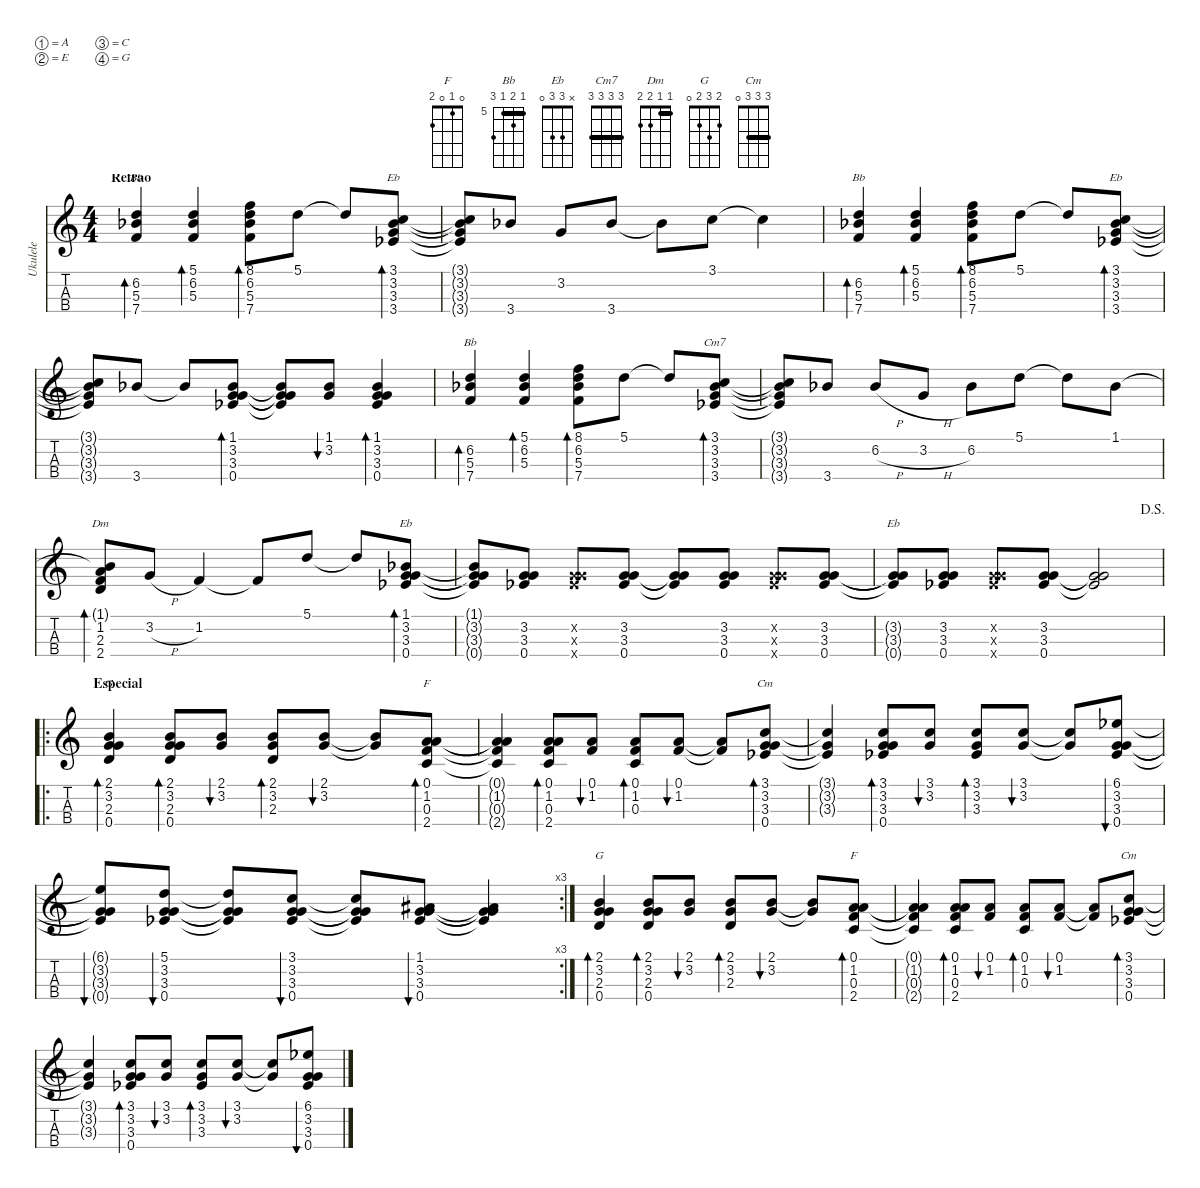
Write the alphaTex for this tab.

\defaultSystemsLayout 4
\hideDynamics
\bracketExtendMode nobrackets
\otherSystemsTrackNameOrientation horizontal
\defaultBarNumberDisplay Hide
\track ("Ukulele" "Ukulele") {defaultSystemsLayout 4 instrument acousticguitarnylon}
\staff {score tabs}
\tuning (A4 E4 C4 G4)
\displaytranspose 0
\chord ("F" 0 1 0 2)
\chord ("Bb" 5 6 5 7) {firstfret 5 barre 5}
\chord ("Eb" 3 3 3 3) {barre (3 3 3)}
\chord ("Cm7" 3 3 3 3) {barre (3 3 3)}
\chord ("Dm" 1 1 2 2) {barre 1}
\chord ("Eb" 1 3 3 0)
\chord ("Eb" x 3 3 0) {showfingering false}
\chord ("G" 2 3 2 0)
\chord ("Cm" 3 3 3 0) {barre (3 3)}
\ts (4 4)
\section ("" "Refrão")
\tempo (100 hide)
\clef g2
\ks c
(5.3 6.2{acc b} 7.4).4{bd 51 ch "Bb" dy mf beam Up} (5.1 6.2{acc b} 5.3).4{bd 50 beam Up} (5.3 6.2{acc b} 7.4 8.1).8{bd 49 beam Down} 5.1.8{beam Down} 5.1{t}.8{beam Up} (3.3{acc b} 3.2 3.4{acc b} 3.1).8{bd 48 ch "Eb" beam Up} |
(3.1{t} 3.4{t acc b} 3.2{t} 3.3{t acc b}).8{beam Up} 3.4{acc b}.8{beam Up} 3.2.8{beam Up} 3.4{acc b}.8{beam Up} 3.4{t acc b}.8{beam Down} 3.1.8{beam Down} 3.1{t}.4{beam Down} |
(5.3 6.2{acc b} 7.4).4{bd 48 ch "Bb" beam Up} (5.1 6.2{acc b} 5.3).4{bd 48 beam Up} (5.3 6.2{acc b} 7.4 8.1).8{bd 47 beam Down} 5.1.8{beam Down} 5.1{t}.8{beam Up} (3.3{acc b} 3.2 3.4{acc b} 3.1).8{bd 46 ch "Eb" beam Up} |
(3.1{t} 3.4{t acc b} 3.2{t} 3.3{t acc b}).8{beam Up} 3.4{acc b}.8{beam Up} 3.4{t acc b}.8{beam Up} (3.2 0.4 3.3{acc b} 1.1{acc b}).8{bd 52 beam Up} (3.3{t acc b} 3.2{t} 1.1{t acc b} 0.4{t}).8{beam Up} (1.1{acc b} 3.2).8{bu 45 beam Up} (3.2 0.4 3.3{acc b} 1.1{acc b}).4{bd 52 beam Up} |
(5.3 6.2{acc b} 7.4).4{bd 51 ch "Bb" beam Up} (5.1 6.2{acc b} 5.3).4{bd 50 beam Up} (5.3 6.2{acc b} 7.4 8.1).8{bd 49 beam Down} 5.1.8{beam Down} 5.1{t}.8{beam Up} (3.3{acc b} 3.2 3.4{acc b} 3.1).8{bd 48 ch "Cm7" beam Up} |
(3.1{t} 3.4{t acc b} 3.2{t} 3.3{t acc b}).8{beam Up} 3.4{acc b}.8{beam Up} 6.2{h acc b}.8{beam Up} 3.2{h}.8{beam Up} 6.2{acc b}.8{beam Down} 5.1.8{beam Down} 5.1{t}.8{beam Down} 1.1{acc b}.8{beam Down} |
(2.3 1.2 2.4 1.1{t acc b}).8{bd 43 ch "Dm" beam Up} 3.2{h}.8{beam Up} 1.2.4{beam Up} 1.2{t}.8{beam Up} 5.1.8{beam Up} 5.1{t}.8{beam Up} (0.4 3.2 3.3{acc b} 1.1{acc b}).8{bd 42 ch "Eb" beam Up} |
(0.4{t} 3.2{t} 3.3{t acc b} 1.1{t acc b}).8{beam Up} (0.4 3.2 3.3{acc b}).8{beam Up} (0.4{x} 3.2{x} 3.3{x acc b}).8{beam Up} (0.4 3.2 3.3{acc b}).8{beam Up} (0.4{t} 3.2{t} 3.3{t acc b}).8{beam Up} (0.4 3.2 3.3{acc b}).8{beam Up} (0.4{x} 3.3{x acc b} 3.2{x}).8{beam Up} (3.2 0.4 3.3{acc b}).8{beam Up} |
\jump dalsegno
(0.4{t} 3.2{t} 3.3{t acc b}).8{ch "Eb" beam Up} (0.4 3.2 3.3{acc b}).8{beam Up} (0.4{x} 3.2{x} 3.3{x acc b}).8{beam Up} (0.4 3.2 3.3{acc b}).8{beam Up} (0.4{t} 3.2{t} 3.3{t acc b}).2{beam Up} |
\ro
\section ("" "Especial")
(0.4 3.2 2.3 2.1).4{bd 41 ch "G" beam Up} (2.1 0.4 3.2 2.3).8{bd 40 beam Up} (2.1 3.2).8{bu 38 beam Up} (2.1 3.2 2.3).8{bd 39 beam Up} (2.1 3.2).8{bu 37 beam Up} (3.2{t} 2.1{t}).8{beam Up} (0.3 1.2 0.1 2.4).8{bd 31 ch "F" beam Up} |
(2.4{t} 0.3{t} 1.2{t} 0.1{t}).4{beam Up} (0.3 1.2 0.1 2.4).8{bd 36 beam Up} (0.1 1.2).8{bu 32 beam Up} (1.2 0.1 0.3).8{bd 35 beam Up} (0.1 1.2).8{bu 33 beam Up} (0.1{t} 1.2{t}).8{beam Up} (3.3{acc b} 3.2 3.1 0.4).8{bd 34 ch "Cm" beam Up} |
(3.3{t acc b} 3.2{t} 3.1{t}).4{beam Up} (3.2 0.4 3.3{acc b} 3.1).8{bd 30 beam Up} (3.2 3.1).8{bu 30 beam Up} (3.2 3.3{acc b} 3.1).8{bd 30 beam Up} (3.2 3.1).8{bu 30 beam Up} (3.1{t} 3.2{t}).8{beam Up} (3.2 0.4 3.3{acc b} 6.1{acc b}).8{bu 30 beam Up} |
\rc 3
(3.2{t} 6.1{t acc b} 3.3{t acc b} 0.4{t}).8{bu 30 beam Up} (3.2 0.4 3.3{acc b} 5.1).8{bu 30 beam Up} (5.1{t} 3.2{t} 3.3{t acc b} 0.4{t}).8{beam Up} (3.2 0.4 3.3{acc b} 3.1).8{bu 30 beam Up} (3.3{t acc b} 3.1{t} 3.2{t} 0.4{t}).8{beam Up} (3.2 0.4 3.3{acc b} 1.1{acc #}).8{bu 30 beam Up} (3.3{t acc b} 3.2{t} 1.1{t acc #} 0.4{t}).4{beam Up} |
(0.4 3.2 2.3 2.1).4{bd 41 ch "G" beam Up} (2.1 0.4 3.2 2.3).8{bd 40 beam Up} (2.1 3.2).8{bu 38 beam Up} (2.1 3.2 2.3).8{bd 39 beam Up} (2.1 3.2).8{bu 37 beam Up} (3.2{t} 2.1{t}).8{beam Up} (0.3 1.2 0.1 2.4).8{bd 31 ch "F" beam Up} |
(2.4{t} 0.3{t} 1.2{t} 0.1{t}).4{beam Up} (0.3 1.2 0.1 2.4).8{bd 36 beam Up} (0.1 1.2).8{bu 32 beam Up} (1.2 0.1 0.3).8{bd 35 beam Up} (0.1 1.2).8{bu 33 beam Up} (0.1{t} 1.2{t}).8{beam Up} (3.3{acc b} 3.2 3.1 0.4).8{bd 34 ch "Cm" beam Up} |
(3.3{t acc b} 3.2{t} 3.1{t}).4{beam Up} (3.2 0.4 3.3{acc b} 3.1).8{bd 30 beam Up} (3.2 3.1).8{bu 30 beam Up} (3.2 3.3{acc b} 3.1).8{bd 30 beam Up} (3.2 3.1).8{bu 30 beam Up} (3.1{t} 3.2{t}).8{beam Up} (3.2 0.4 3.3{acc b} 6.1{acc b}).8{bu 30 beam Up}
